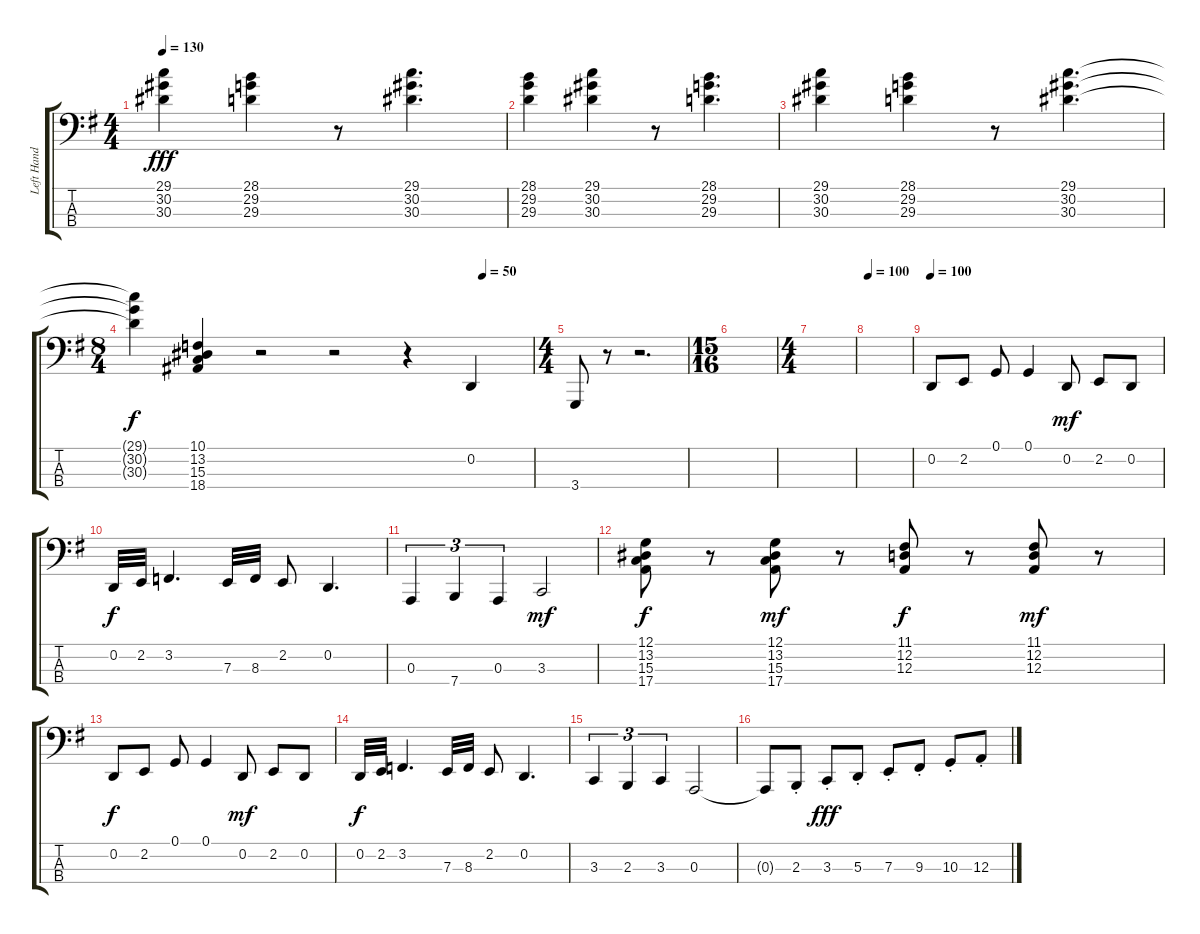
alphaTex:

\track ("Left Hand" "Left Hand") {instrument acousticgrandpiano}
\staff {score tabs}
\tuning (G2 D2 A1 E1) {hide}
\ts (4 4)
\tempo 130
\clef f4
\ks g
(29.1 30.2 30.3).4{dy fff} (28.1 29.2 29.3).4 r.8 (29.1 30.2 30.3).4{d} |
(28.1 29.2 29.3).4 (29.1 30.2 30.3).4 r.8 (28.1 29.2 29.3).4{d} |
(29.1 30.2 30.3).4 (28.1 29.2 29.3).4 r.8 (29.1 30.2 30.3).4{d} |
\ts (8 4)
\tempo (50 0.875)
(29.1{t} 30.2{t} 30.3{t}).4{dy f} (10.1 13.2 15.3 18.4).4 r.2 r.2 r.4 0.2.4 |
\ts (4 4)
3.4.8 r.8 r.2{d} |
\ts (15 16)
|
\ts (4 4)
|
\tempo 100
|
\tempo 100
0.2.8 2.2.8 0.1.8 0.1.4 0.2.8{dy mf} 2.2.8 0.2.8 |
0.2.32{dy f} 2.2.32 3.2.4{d} 7.3.32 8.3.32 2.2.8 0.2.4{d} |
0.3.4{tu (3 2)} 7.4.4{tu (3 2)} 0.3.4{tu (3 2)} 3.3.2{dy mf} |
(12.1 13.2 15.3 17.4).8{dy f} r.8 (12.1 13.2 15.3 17.4).8{dy mf} r.8 (11.1 12.2 12.3).8{dy f} r.8 (11.1 12.2 12.3).8{dy mf} r.8 |
0.2.8{dy f} 2.2.8 0.1.8 0.1.4 0.2.8{dy mf} 2.2.8 0.2.8 |
0.2.32{dy f} 2.2.32 3.2.4{d} 7.3.32 8.3.32 2.2.8 0.2.4{d} |
3.3.4{tu (3 2)} 2.3.4{tu (3 2)} 3.3.4{tu (3 2)} 0.3.2 |
0.3{t}.8 2.3{st}.8 3.3{st}.8{dy fff} 5.3{st}.8 7.3{st}.8 9.3{st}.8 10.3{st}.8 12.3{st}.8
